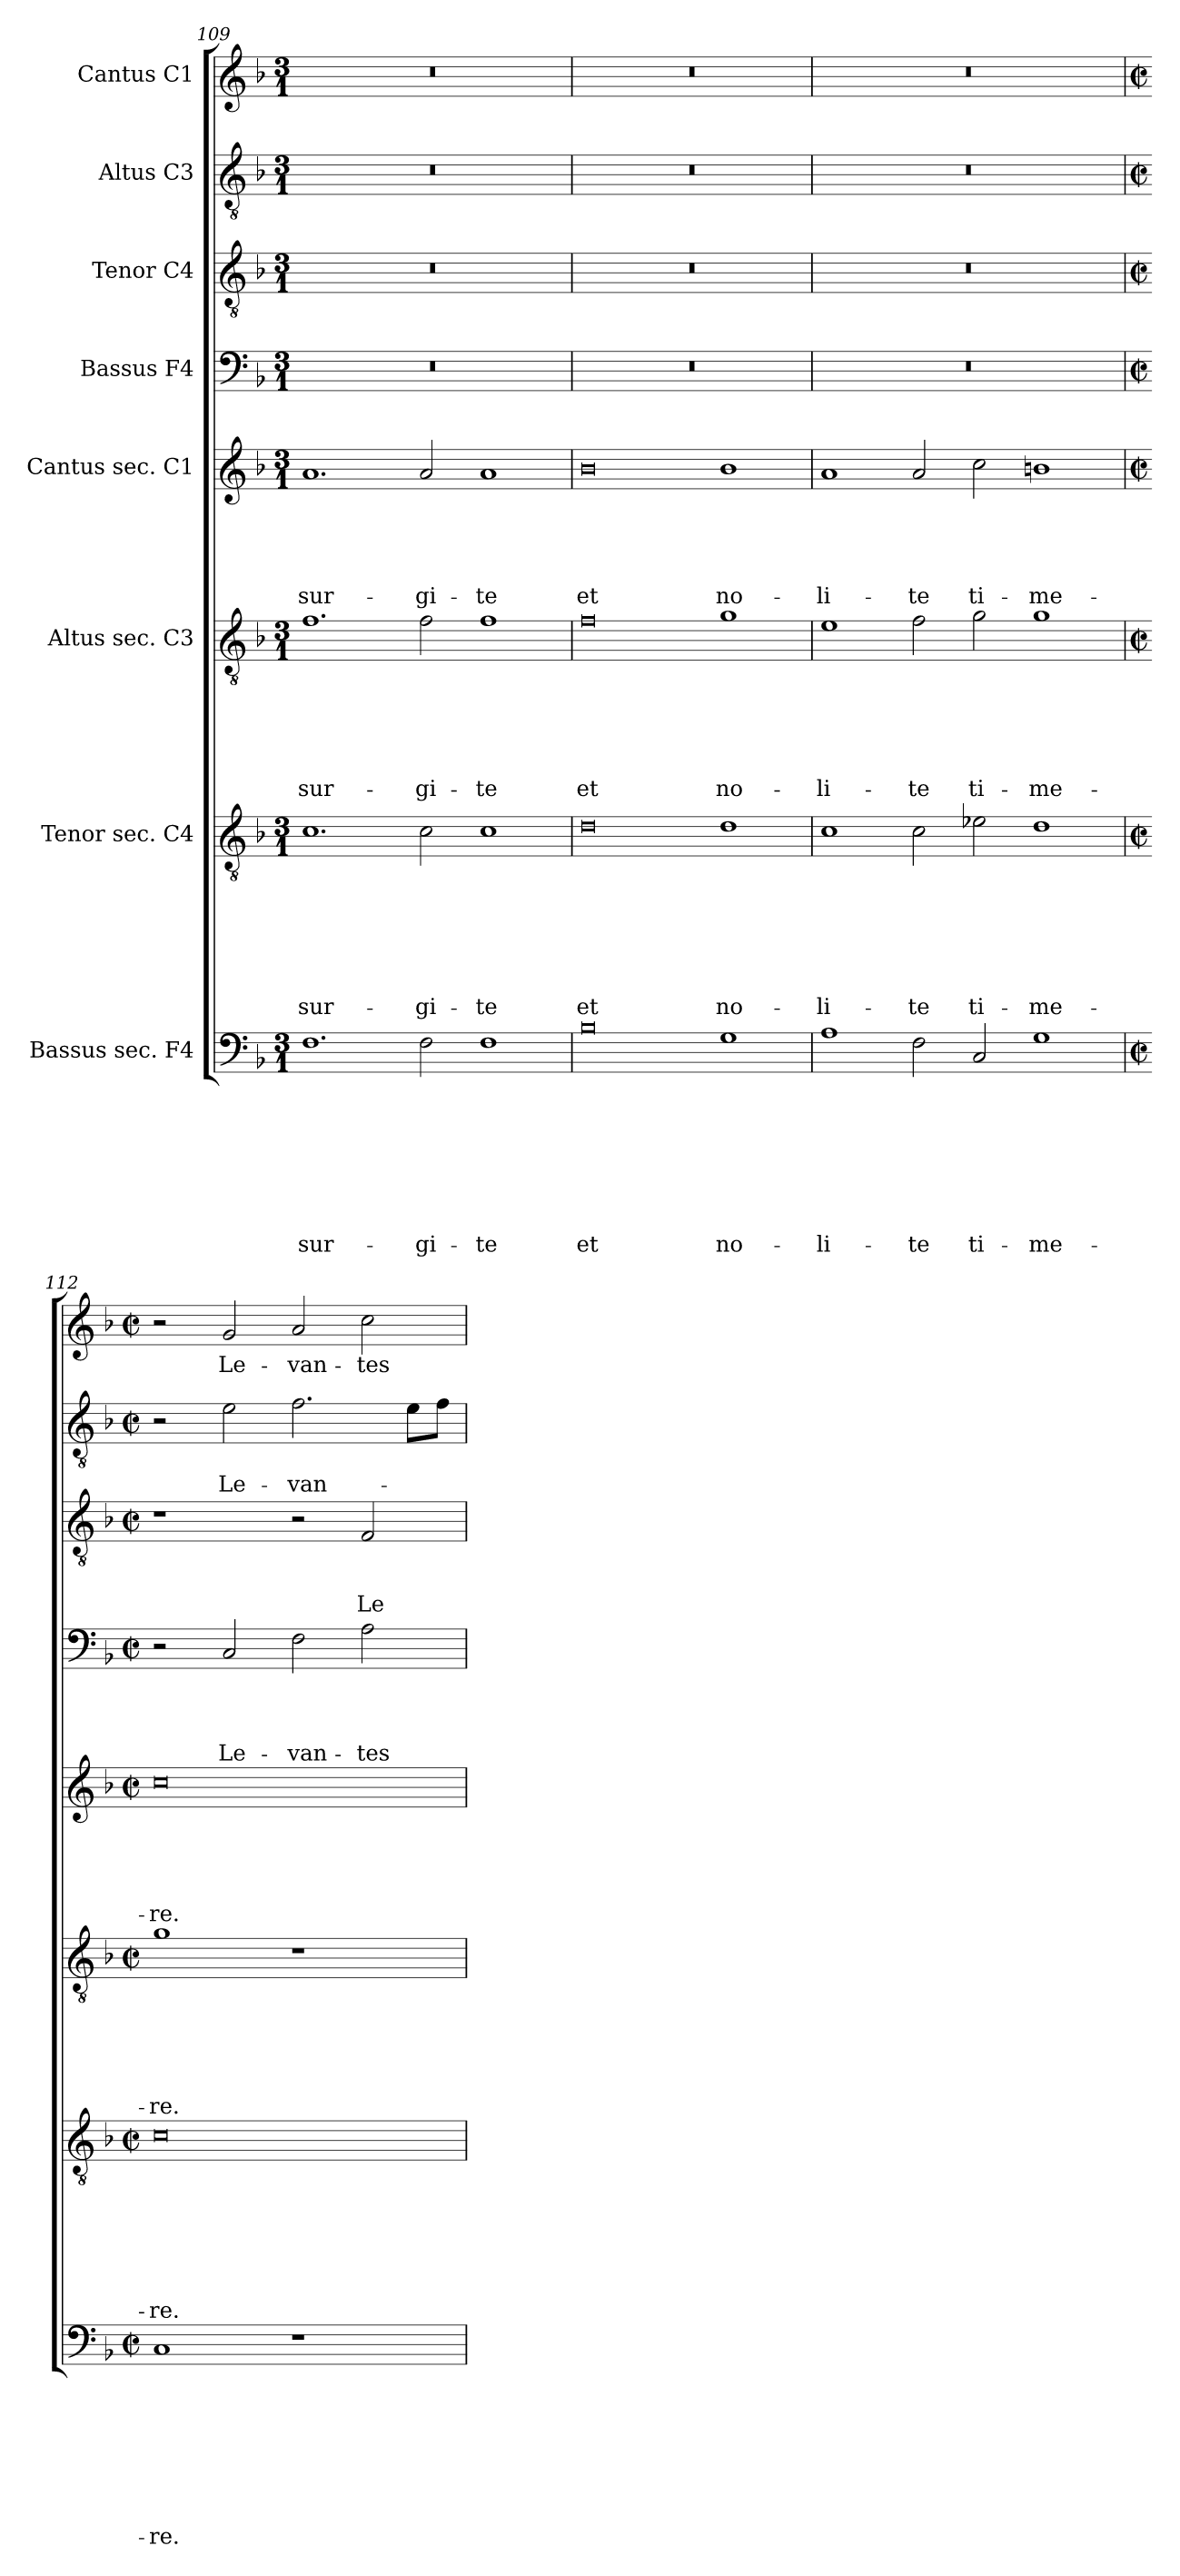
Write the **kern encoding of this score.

**kern	**text	**text	**text	**text	**text	**text	**text	**text	**kern	**text	**text	**text	**text	**text	**text	**text	**kern	**text	**text	**text	**text	**text	**text	**kern	**text	**text	**text	**text	**text	**kern	**text	**text	**text	**text	**kern	**text	**text	**text	**kern	**text	**text	**kern	**text
*part8	*part8	*part8	*part8	*part8	*part8	*part8	*part8	*part8	*part7	*part7	*part7	*part7	*part7	*part7	*part7	*part7	*part6	*part6	*part6	*part6	*part6	*part6	*part6	*part5	*part5	*part5	*part5	*part5	*part5	*part4	*part4	*part4	*part4	*part4	*part3	*part3	*part3	*part3	*part2	*part2	*part2	*part1	*part1
*staff8	*staff8	*staff8	*staff8	*staff8	*staff8	*staff8	*staff8	*staff8	*staff7	*staff7	*staff7	*staff7	*staff7	*staff7	*staff7	*staff7	*staff6	*staff6	*staff6	*staff6	*staff6	*staff6	*staff6	*staff5	*staff5	*staff5	*staff5	*staff5	*staff5	*staff4	*staff4	*staff4	*staff4	*staff4	*staff3	*staff3	*staff3	*staff3	*staff2	*staff2	*staff2	*staff1	*staff1
*I"Bassus sec. F4	*	*	*	*	*	*	*	*	*I"Tenor sec. C4	*	*	*	*	*	*	*	*I"Altus sec. C3	*	*	*	*	*	*	*I"Cantus sec. C1	*	*	*	*	*	*I"Bassus F4	*	*	*	*	*I"Tenor  C4	*	*	*	*I"Altus C3	*	*	*I"Cantus C1	*
!!LO:PB:g=z
*clefF4	*	*	*	*	*	*	*	*	*clefGv2	*	*	*	*	*	*	*	*clefGv2	*	*	*	*	*	*	*clefG2	*	*	*	*	*	*clefF4	*	*	*	*	*clefGv2	*	*	*	*clefGv2	*	*	*clefG2	*
*k[b-]	*	*	*	*	*	*	*	*	*k[b-]	*	*	*	*	*	*	*	*k[b-]	*	*	*	*	*	*	*k[b-]	*	*	*	*	*	*k[b-]	*	*	*	*	*k[b-]	*	*	*	*k[b-]	*	*	*k[b-]	*
*F:	*	*	*	*	*	*	*	*	*F:	*	*	*	*	*	*	*	*F:	*	*	*	*	*	*	*F:	*	*	*	*	*	*F:	*	*	*	*	*F:	*	*	*	*F:	*	*	*F:	*
*M3/1	*	*	*	*	*	*	*	*	*M3/1	*	*	*	*	*	*	*	*M3/1	*	*	*	*	*	*	*M3/1	*	*	*	*	*	*M3/1	*	*	*	*	*M3/1	*	*	*	*M3/1	*	*	*M3/1	*
=109	=109	=109	=109	=109	=109	=109	=109	=109	=109	=109	=109	=109	=109	=109	=109	=109	=109	=109	=109	=109	=109	=109	=109	=109	=109	=109	=109	=109	=109	=109	=109	=109	=109	=109	=109	=109	=109	=109	=109	=109	=109	=109	=109
1.F	.	.	.	.	.	.	.	sur-	1.c	.	.	.	.	.	.	sur-	1.f	.	.	.	.	.	sur-	1.a	.	.	.	.	sur-	0.r	.	.	.	.	0.r	.	.	.	0.r	.	.	0.r	.
2F\	.	.	.	.	.	.	.	-gi-	2c\	.	.	.	.	.	.	-gi-	2f\	.	.	.	.	.	-gi-	2a/	.	.	.	.	-gi-	.	.	.	.	.	.	.	.	.	.	.	.	.	.
1F	.	.	.	.	.	.	.	-te	1c	.	.	.	.	.	.	-te	1f	.	.	.	.	.	-te	1a	.	.	.	.	-te	.	.	.	.	.	.	.	.	.	.	.	.	.	.
=110	=110	=110	=110	=110	=110	=110	=110	=110	=110	=110	=110	=110	=110	=110	=110	=110	=110	=110	=110	=110	=110	=110	=110	=110	=110	=110	=110	=110	=110	=110	=110	=110	=110	=110	=110	=110	=110	=110	=110	=110	=110	=110	=110
0B-	.	.	.	.	.	.	.	et	0d	.	.	.	.	.	.	et	0f	.	.	.	.	.	et	0b-	.	.	.	.	et	0.r	.	.	.	.	0.r	.	.	.	0.r	.	.	0.r	.
1G	.	.	.	.	.	.	.	no-	1d	.	.	.	.	.	.	no-	1g	.	.	.	.	.	no-	1b-	.	.	.	.	no-	.	.	.	.	.	.	.	.	.	.	.	.	.	.
=111	=111	=111	=111	=111	=111	=111	=111	=111	=111	=111	=111	=111	=111	=111	=111	=111	=111	=111	=111	=111	=111	=111	=111	=111	=111	=111	=111	=111	=111	=111	=111	=111	=111	=111	=111	=111	=111	=111	=111	=111	=111	=111	=111
1A	.	.	.	.	.	.	.	-li-	1c	.	.	.	.	.	.	-li-	1e	.	.	.	.	.	-li-	1a	.	.	.	.	-li-	0.r	.	.	.	.	0.r	.	.	.	0.r	.	.	0.r	.
2F\	.	.	.	.	.	.	.	-te	2c\	.	.	.	.	.	.	-te	2f\	.	.	.	.	.	-te	2a/	.	.	.	.	-te	.	.	.	.	.	.	.	.	.	.	.	.	.	.
2C/	.	.	.	.	.	.	.	ti-	2e-X\	.	.	.	.	.	.	ti-	2g\	.	.	.	.	.	ti-	2cc\	.	.	.	.	ti-	.	.	.	.	.	.	.	.	.	.	.	.	.	.
1G	.	.	.	.	.	.	.	-me-	1d	.	.	.	.	.	.	-me-	1g	.	.	.	.	.	-me-	1bn	.	.	.	.	-me-	.	.	.	.	.	.	.	.	.	.	.	.	.	.
=112	=112	=112	=112	=112	=112	=112	=112	=112	=112	=112	=112	=112	=112	=112	=112	=112	=112	=112	=112	=112	=112	=112	=112	=112	=112	=112	=112	=112	=112	=112	=112	=112	=112	=112	=112	=112	=112	=112	=112	=112	=112	=112	=112
*M2/2	*	*	*	*	*	*	*	*	*M2/2	*	*	*	*	*	*	*	*M2/2	*	*	*	*	*	*	*M2/2	*	*	*	*	*	*M2/2	*	*	*	*	*M2/2	*	*	*	*M2/2	*	*	*M2/2	*
*met(c|)	*	*	*	*	*	*	*	*	*met(c|)	*	*	*	*	*	*	*	*met(c|)	*	*	*	*	*	*	*met(c|)	*	*	*	*	*	*met(c|)	*	*	*	*	*met(c|)	*	*	*	*met(c|)	*	*	*met(c|)	*
1C	.	.	.	.	.	.	.	-re.	0c	.	.	.	.	.	.	-re.	1g	.	.	.	.	.	-re.	0cc	.	.	.	.	-re.	2r	.	.	.	.	1r	.	.	.	2r	.	.	2r	.
.	.	.	.	.	.	.	.	.	.	.	.	.	.	.	.	.	.	.	.	.	.	.	.	.	.	.	.	.	.	2C/	.	.	.	Le-	.	.	.	.	2e\	.	Le-	2g/	Le-
1r	.	.	.	.	.	.	.	.	.	.	.	.	.	.	.	.	1r	.	.	.	.	.	.	.	.	.	.	.	.	2F\	.	.	.	-van-	2r	.	.	.	2.f\	.	-van-	2a/	-van-
.	.	.	.	.	.	.	.	.	.	.	.	.	.	.	.	.	.	.	.	.	.	.	.	.	.	.	.	.	.	2A\	.	.	.	-tes	2F/	.	.	Le-	.	.	.	2cc\	-tes
.	.	.	.	.	.	.	.	.	.	.	.	.	.	.	.	.	.	.	.	.	.	.	.	.	.	.	.	.	.	.	.	.	.	.	.	.	.	.	8e\L	.	.	.	.
.	.	.	.	.	.	.	.	.	.	.	.	.	.	.	.	.	.	.	.	.	.	.	.	.	.	.	.	.	.	.	.	.	.	.	.	.	.	.	8f\J	.	.	.	.
=	=	=	=	=	=	=	=	=	=	=	=	=	=	=	=	=	=	=	=	=	=	=	=	=	=	=	=	=	=	=	=	=	=	=	=	=	=	=	=	=	=	=	=
*-	*-	*-	*-	*-	*-	*-	*-	*-	*-	*-	*-	*-	*-	*-	*-	*-	*-	*-	*-	*-	*-	*-	*-	*-	*-	*-	*-	*-	*-	*-	*-	*-	*-	*-	*-	*-	*-	*-	*-	*-	*-	*-	*-
